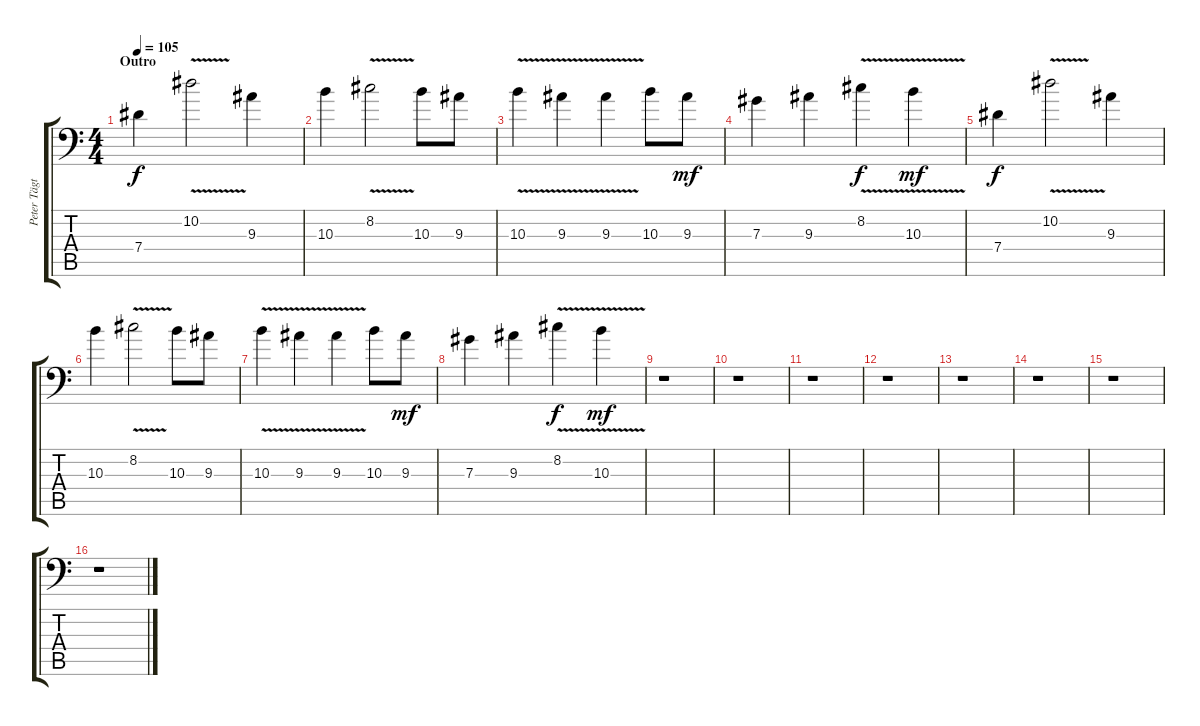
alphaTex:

\track ("Peter Tägtgren (Lead 1)" "Peter Tägt") {instrument distortionguitar}
\staff {score tabs}
\tuning (Bb3 F3 Db3 Ab2 Eb2 Bb1) {hide}
\ts (4 4)
\section ("" "Outro")
\tempo 105
\clef f4
\ks c
7.4.4{dy f} 10.2{v}.2 9.3.4 |
10.3.4 8.2{v}.2 10.3.8 9.3.8 |
10.3{v}.4 9.3{v}.4 9.3{v}.4 10.3.8 9.3.8{dy mf} |
7.3.4 9.3.4 8.2{v}.4{dy f} 10.3{v}.4{dy mf} |
7.4.4{dy f} 10.2{v}.2 9.3.4 |
10.3.4 8.2{v}.2 10.3.8 9.3.8 |
10.3{v}.4 9.3{v}.4 9.3{v}.4 10.3.8 9.3.8{dy mf} |
7.3.4 9.3.4 8.2{v}.4{dy f} 10.3{v}.4{dy mf} |
r.1 |
r.1 |
r.1 |
r.1 |
r.1 |
r.1 |
r.1 |
r.1
